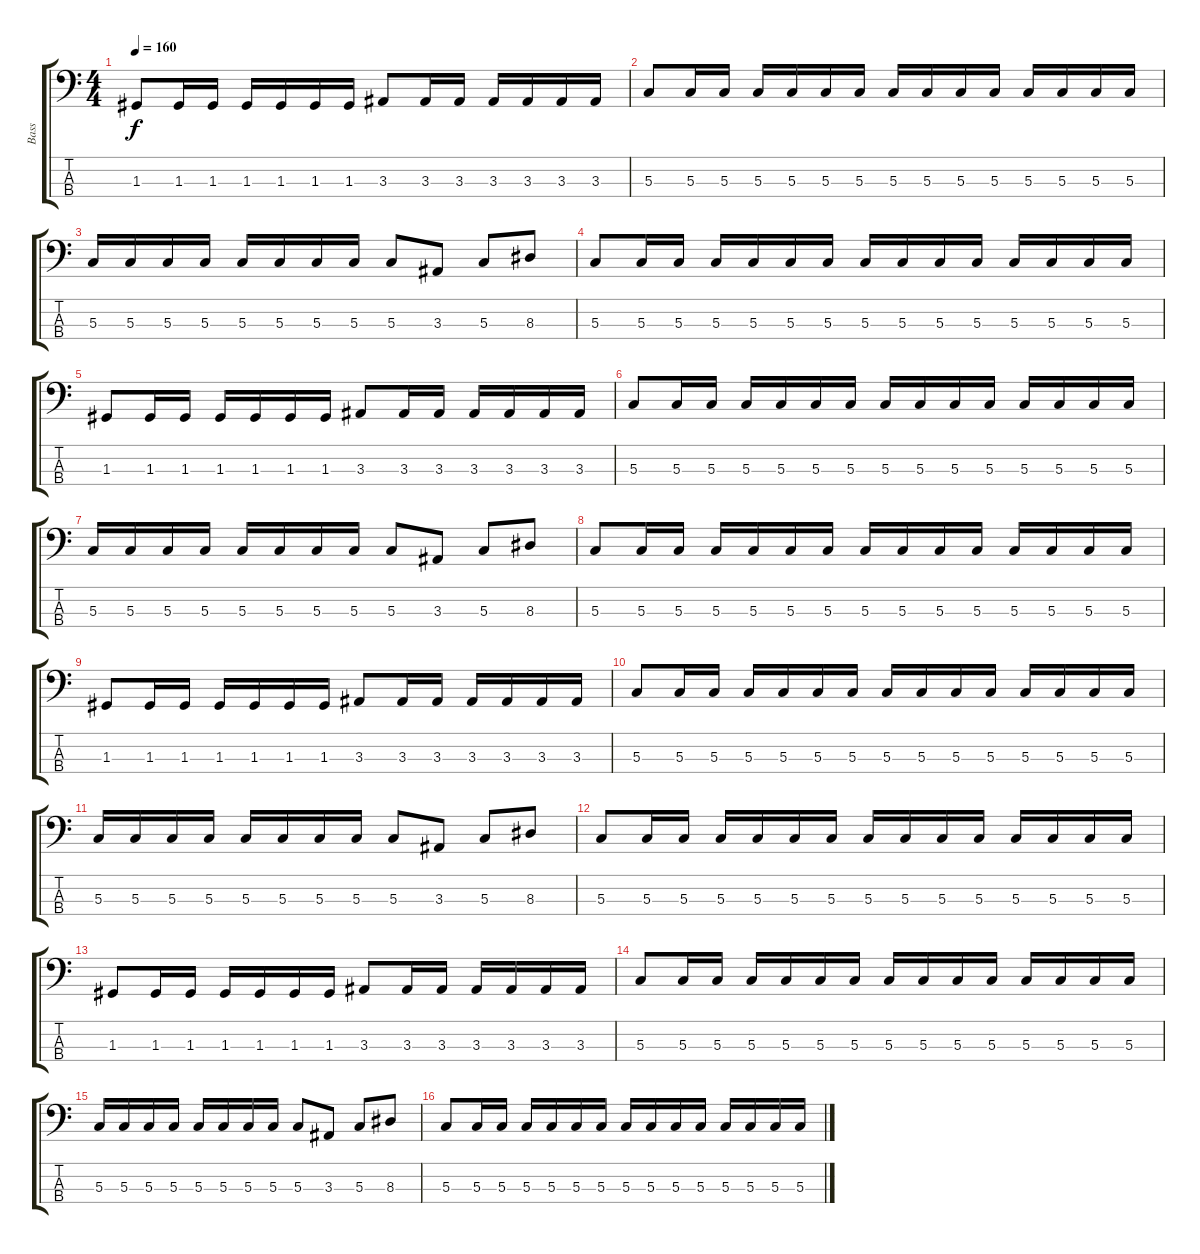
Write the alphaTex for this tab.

\track ("Bass" "Bass") {instrument electricbasspick}
\staff {score tabs}
\tuning (F2 C2 G1 C1) {hide}
\ts (4 4)
\tempo 160
\clef f4
\ks c
1.3.8{dy f} 1.3.16 1.3.16 1.3.16 1.3.16 1.3.16 1.3.16 3.3.8 3.3.16 3.3.16 3.3.16 3.3.16 3.3.16 3.3.16 |
5.3.8 5.3.16 5.3.16 5.3.16 5.3.16 5.3.16 5.3.16 5.3.16 5.3.16 5.3.16 5.3.16 5.3.16 5.3.16 5.3.16 5.3.16 |
5.3.16 5.3.16 5.3.16 5.3.16 5.3.16 5.3.16 5.3.16 5.3.16 5.3.8 3.3.8 5.3.8 8.3.8 |
5.3.8 5.3.16 5.3.16 5.3.16 5.3.16 5.3.16 5.3.16 5.3.16 5.3.16 5.3.16 5.3.16 5.3.16 5.3.16 5.3.16 5.3.16 |
1.3.8 1.3.16 1.3.16 1.3.16 1.3.16 1.3.16 1.3.16 3.3.8 3.3.16 3.3.16 3.3.16 3.3.16 3.3.16 3.3.16 |
5.3.8 5.3.16 5.3.16 5.3.16 5.3.16 5.3.16 5.3.16 5.3.16 5.3.16 5.3.16 5.3.16 5.3.16 5.3.16 5.3.16 5.3.16 |
5.3.16 5.3.16 5.3.16 5.3.16 5.3.16 5.3.16 5.3.16 5.3.16 5.3.8 3.3.8 5.3.8 8.3.8 |
5.3.8 5.3.16 5.3.16 5.3.16 5.3.16 5.3.16 5.3.16 5.3.16 5.3.16 5.3.16 5.3.16 5.3.16 5.3.16 5.3.16 5.3.16 |
1.3.8 1.3.16 1.3.16 1.3.16 1.3.16 1.3.16 1.3.16 3.3.8 3.3.16 3.3.16 3.3.16 3.3.16 3.3.16 3.3.16 |
5.3.8 5.3.16 5.3.16 5.3.16 5.3.16 5.3.16 5.3.16 5.3.16 5.3.16 5.3.16 5.3.16 5.3.16 5.3.16 5.3.16 5.3.16 |
5.3.16 5.3.16 5.3.16 5.3.16 5.3.16 5.3.16 5.3.16 5.3.16 5.3.8 3.3.8 5.3.8 8.3.8 |
5.3.8 5.3.16 5.3.16 5.3.16 5.3.16 5.3.16 5.3.16 5.3.16 5.3.16 5.3.16 5.3.16 5.3.16 5.3.16 5.3.16 5.3.16 |
1.3.8 1.3.16 1.3.16 1.3.16 1.3.16 1.3.16 1.3.16 3.3.8 3.3.16 3.3.16 3.3.16 3.3.16 3.3.16 3.3.16 |
5.3.8 5.3.16 5.3.16 5.3.16 5.3.16 5.3.16 5.3.16 5.3.16 5.3.16 5.3.16 5.3.16 5.3.16 5.3.16 5.3.16 5.3.16 |
5.3.16 5.3.16 5.3.16 5.3.16 5.3.16 5.3.16 5.3.16 5.3.16 5.3.8 3.3.8 5.3.8 8.3.8 |
5.3.8 5.3.16 5.3.16 5.3.16 5.3.16 5.3.16 5.3.16 5.3.16 5.3.16 5.3.16 5.3.16 5.3.16 5.3.16 5.3.16 5.3.16
